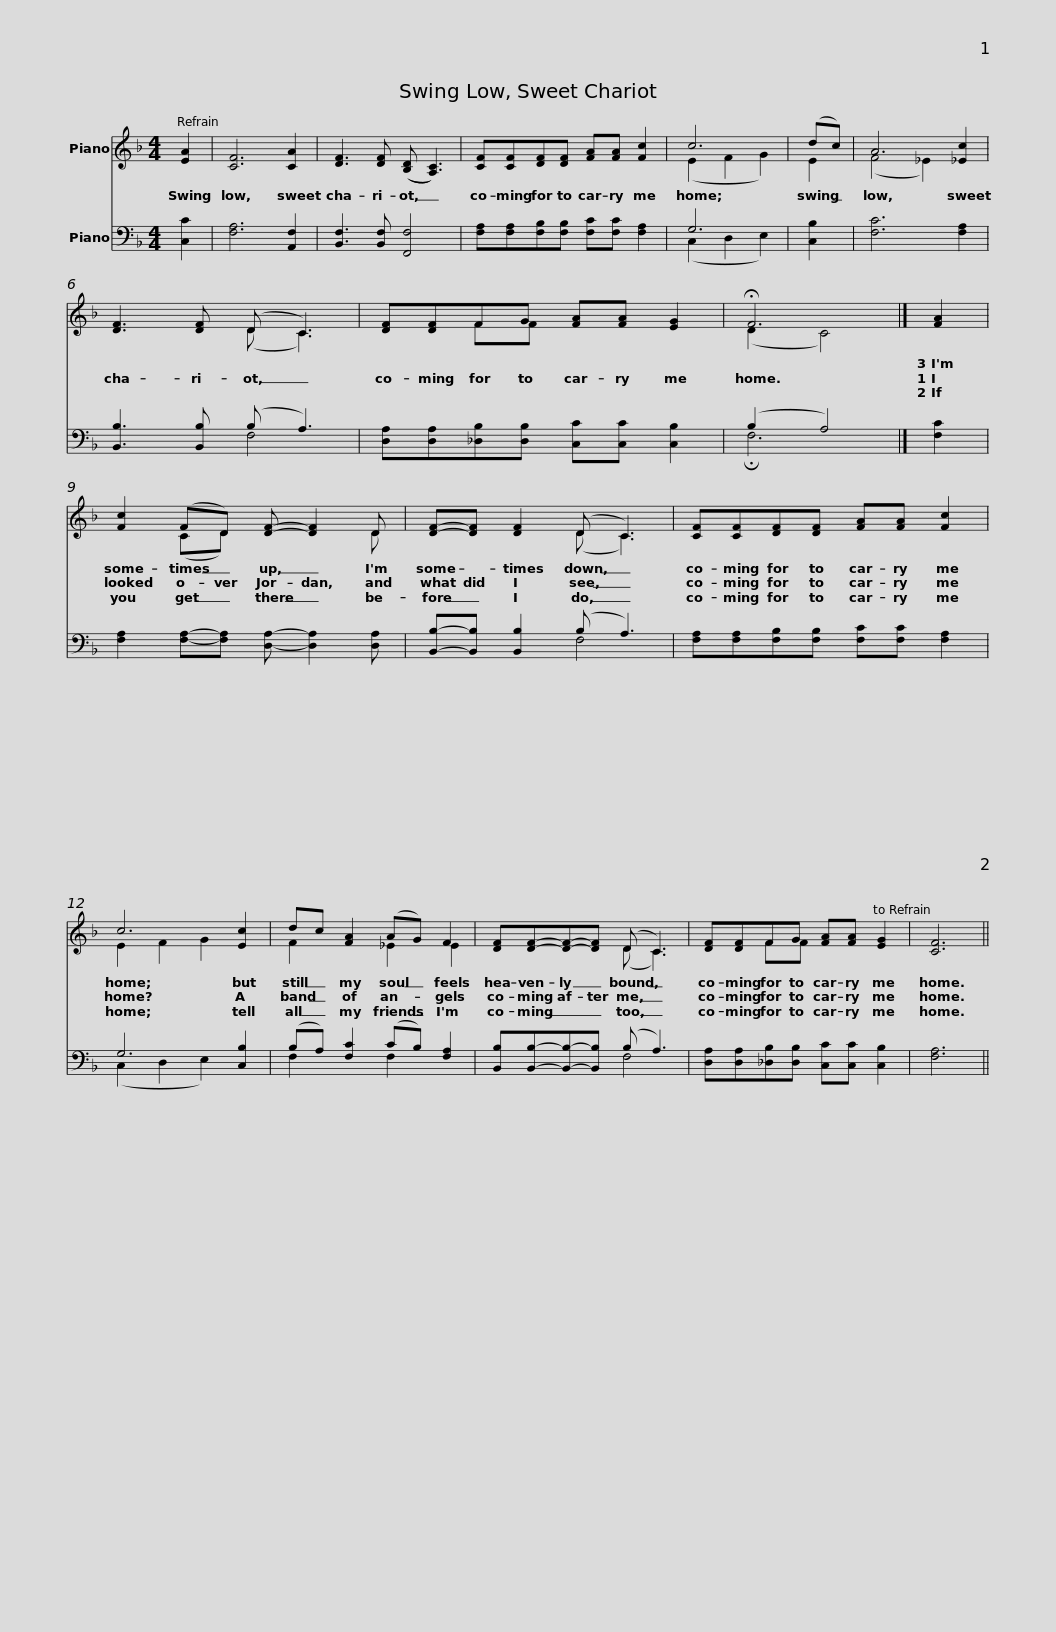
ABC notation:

X:1
%%score ( 1 2 ) ( 3 4 )
L:1/8
M:4/4
I:linebreak $
K:F
V:1 treble
V:2 treble
V:3 bass
V:4 bass
V:1
 [EA]2 | [CF]6 [CA]2 | [DF]3 [DF] (([B,D] [A,C]3)) | [CF][CF][DF][DF] [FA][FA] [Fc]2 | c6 |$ %5
 (dc) | A6 [_Ec]2 | [DF]3 [DF] (D C3) | [DF][DF]FG [FA][FA] [EG]2 | !fermata!F6 |]$ %10
 [FA]2 | [Fc]2 (FD) [DF]- [DF]2 D | [DF]-[DF] [DF]2 (D C3) |$ [CF][CF][DF][DF] [FA][FA] [Fc]2 | c6 [Ec]2 | %15
 dc [FA]2 (AG) F2 |$ [DF][DF]-[DF]-[DF] (D C3) | [DF][DF]FG [FA][FA] [EG]2 | [CF]6 || %19
V:2
 x2 | x8 | x8 | x8 | (E2 F2 G2) |$ %5
 E2 | (F4 _E2) x2 | x4 (D C3) | x2 FF x4 | (D2 C4) |]$ %10
 x2 | x2 (CD) x3 D | x4 (D C3) |$ x8 | E2 F2 G2 x2 | %15
 F2 x2 _E2 E2 |$ x4 (D C3) | x2 FF x4 | x6 || %19
V:3
 [C,C]2 | [F,A,]6 [A,,F,]2 | [B,,F,]3 [B,,F,] [F,,F,]4 | [F,A,][F,A,][F,B,][F,B,] [F,C][F,C] [F,A,]2 | G,6 |$ %5
 [C,B,]2 | [F,C]6 [F,A,]2 | [B,,B,]3 [B,,B,] (B, A,3) | [D,A,][D,A,][_D,B,][D,B,] [C,C][C,C] [C,B,]2 | (B,2 A,4) |]$ %10
 [F,C]2 | [F,A,]2 [F,A,]-[F,A,] [D,A,]- [D,A,]2 [D,A,] | [B,,B,]-[B,,B,] [B,,B,]2 (B, A,3) |$ [F,A,][F,A,][F,B,][F,B,] [F,C][F,C] [F,A,]2 | G,6 [C,B,]2 | %15
 (B,A,) [F,C]2 (CB,) [F,A,]2 |$ [B,,B,][B,,B,]-[B,,B,]-[B,,B,] (B, A,3) | [D,A,][D,A,][_D,B,][D,B,] [C,C][C,C] [C,B,]2 | [F,A,]6 || %19
V:4
 x2 | x8 | x8 | x8 | (C,2 D,2 E,2) |$ %5
 x2 | x8 | x4 F,4 | x8 | !fermata!F,6 |]$ %10
 x2 | x8 | x4 F,4 |$ x8 | (C,2 D,2 E,2) x2 | %15
 F,2 x2 F,2 x2 |$ x4 F,4 | x8 | x6 || %19
